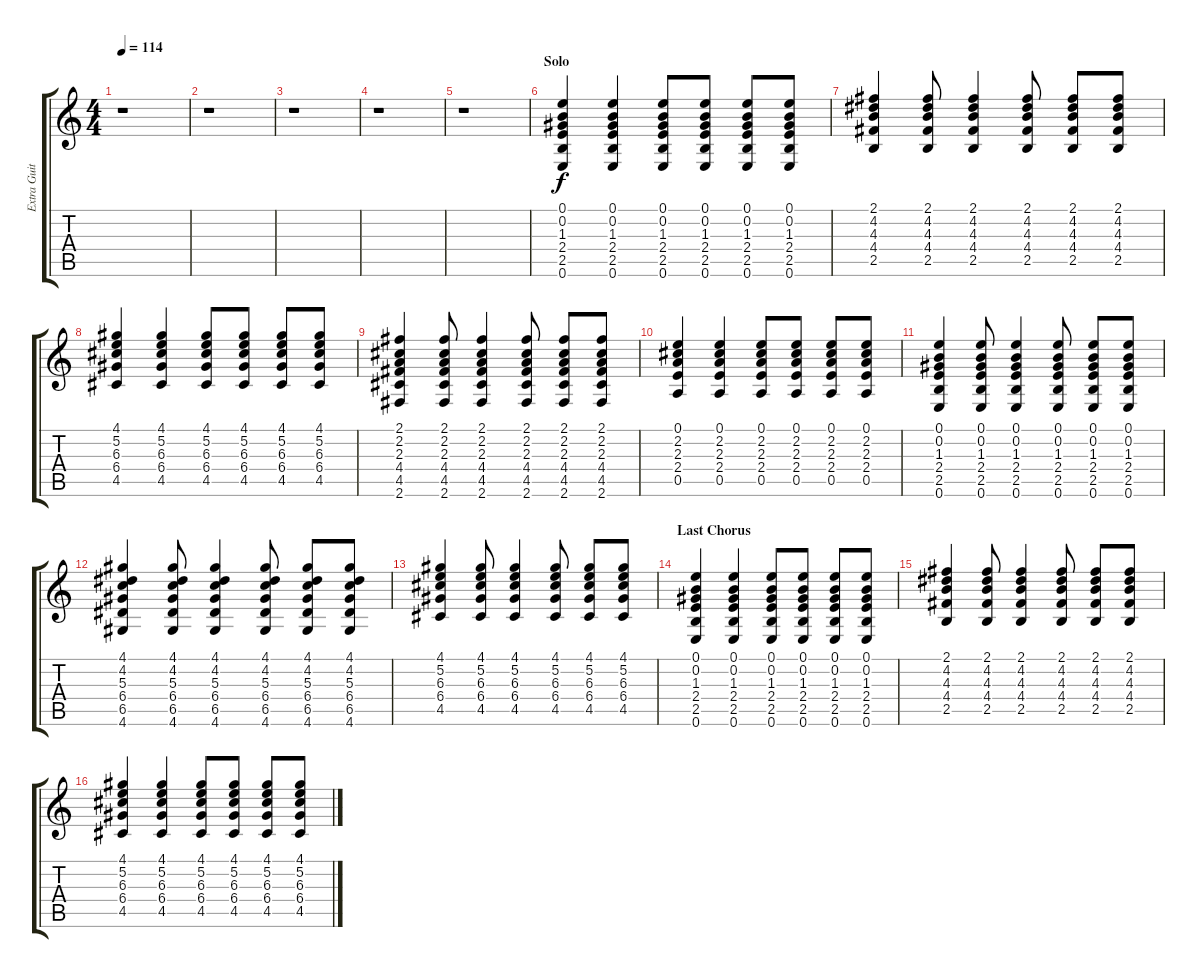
\track ("Extra Guitar 2" "Extra Guit") {instrument distortionguitar}
\staff {score tabs}
\tuning (E4 B3 G3 D3 A2 E2) {hide}
\ts (4 4)
\tempo 114
\clef g2
\ks c
r.1{dy f} |
r.1 |
r.1 |
r.1 |
r.1 |
\section ("" "Solo")
(0.1 0.2 1.3 2.4 2.5 0.6).4{volume 9 balance 14 instrument electricguitarclean} (0.1 0.2 1.3 2.4 2.5 0.6).4 (0.1 0.2 1.3 2.4 2.5 0.6).8 (0.1 0.2 1.3 2.4 2.5 0.6).8 (0.1 0.2 1.3 2.4 2.5 0.6).8 (0.1 0.2 1.3 2.4 2.5 0.6).8 |
(2.1 4.2 4.3 4.4 2.5).4 (2.1 4.2 4.3 4.4 2.5).8 (2.1 4.2 4.3 4.4 2.5).4 (2.1 4.2 4.3 4.4 2.5).8 (2.1 4.2 4.3 4.4 2.5).8 (2.1 4.2 4.3 4.4 2.5).8 |
(4.1 5.2 6.3 6.4 4.5).4 (4.1 5.2 6.3 6.4 4.5).4 (4.1 5.2 6.3 6.4 4.5).8 (4.1 5.2 6.3 6.4 4.5).8 (4.1 5.2 6.3 6.4 4.5).8 (4.1 5.2 6.3 6.4 4.5).8 |
(2.1 2.2 2.3 4.4 4.5 2.6).4 (2.1 2.2 2.3 4.4 4.5 2.6).8 (2.1 2.2 2.3 4.4 4.5 2.6).4 (2.1 2.2 2.3 4.4 4.5 2.6).8 (2.1 2.2 2.3 4.4 4.5 2.6).8 (2.1 2.2 2.3 4.4 4.5 2.6).8 |
(0.1 2.2 2.3 2.4 0.5).4 (0.1 2.2 2.3 2.4 0.5).4 (0.1 2.2 2.3 2.4 0.5).8 (0.1 2.2 2.3 2.4 0.5).8 (0.1 2.2 2.3 2.4 0.5).8 (0.1 2.2 2.3 2.4 0.5).8 |
(0.1 0.2 1.3 2.4 2.5 0.6).4 (0.1 0.2 1.3 2.4 2.5 0.6).8 (0.1 0.2 1.3 2.4 2.5 0.6).4 (0.1 0.2 1.3 2.4 2.5 0.6).8 (0.1 0.2 1.3 2.4 2.5 0.6).8 (0.1 0.2 1.3 2.4 2.5 0.6).8 |
(4.1 4.2 5.3 6.4 6.5 4.6).4 (4.1 4.2 5.3 6.4 6.5 4.6).8 (4.1 4.2 5.3 6.4 6.5 4.6).4 (4.1 4.2 5.3 6.4 6.5 4.6).8 (4.1 4.2 5.3 6.4 6.5 4.6).8 (4.1 4.2 5.3 6.4 6.5 4.6).8 |
(4.1 5.2 6.3 6.4 4.5).4 (4.1 5.2 6.3 6.4 4.5).8 (4.1 5.2 6.3 6.4 4.5).4 (4.1 5.2 6.3 6.4 4.5).8 (4.1 5.2 6.3 6.4 4.5).8 (4.1 5.2 6.3 6.4 4.5).8 |
\section ("" "Last Chorus")
(0.1 0.2 1.3 2.4 2.5 0.6).4{volume 9 balance 14 instrument electricguitarclean} (0.1 0.2 1.3 2.4 2.5 0.6).4 (0.1 0.2 1.3 2.4 2.5 0.6).8 (0.1 0.2 1.3 2.4 2.5 0.6).8 (0.1 0.2 1.3 2.4 2.5 0.6).8 (0.1 0.2 1.3 2.4 2.5 0.6).8 |
(2.1 4.2 4.3 4.4 2.5).4 (2.1 4.2 4.3 4.4 2.5).8 (2.1 4.2 4.3 4.4 2.5).4 (2.1 4.2 4.3 4.4 2.5).8 (2.1 4.2 4.3 4.4 2.5).8 (2.1 4.2 4.3 4.4 2.5).8 |
(4.1 5.2 6.3 6.4 4.5).4 (4.1 5.2 6.3 6.4 4.5).4 (4.1 5.2 6.3 6.4 4.5).8 (4.1 5.2 6.3 6.4 4.5).8 (4.1 5.2 6.3 6.4 4.5).8 (4.1 5.2 6.3 6.4 4.5).8
